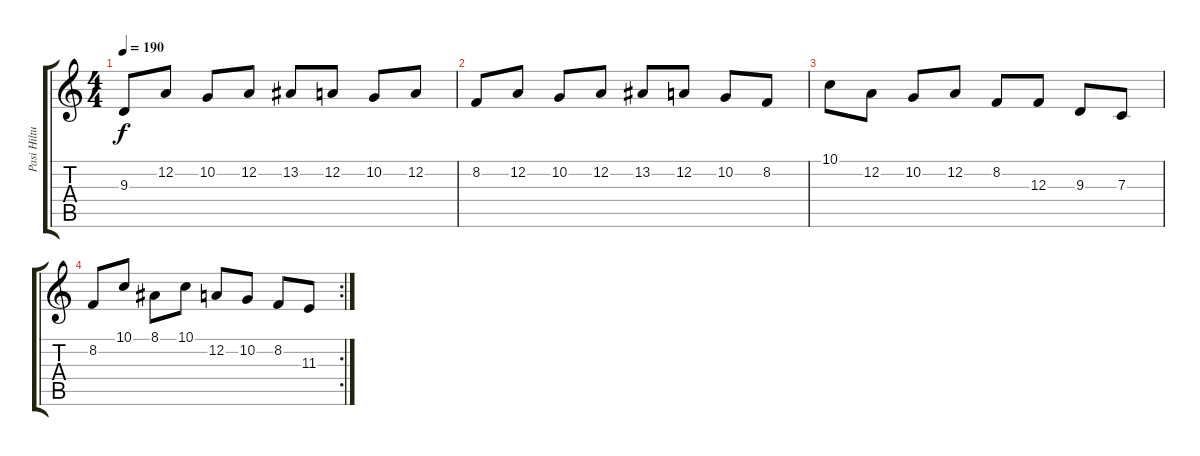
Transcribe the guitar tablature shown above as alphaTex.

\track ("Pasi Hiltula" "Pasi Hiltu") {instrument stringensemble1}
\staff {score tabs}
\tuning (D4 A3 F3 C3 G2 D2) {hide}
\ts (4 4)
\tempo 190
\clef g2
\ks c
9.3.8{dy f instrument musicbox} 12.2.8 10.2.8 12.2.8 13.2.8 12.2.8 10.2.8 12.2.8 |
8.2.8{instrument musicbox} 12.2.8 10.2.8 12.2.8 13.2.8 12.2.8 10.2.8 8.2.8 |
10.1.8{instrument musicbox} 12.2.8 10.2.8 12.2.8 8.2.8 12.3.8 9.3.8 7.3.8 |
\rc 2
8.2.8 10.1.8 8.1.8 10.1.8 12.2.8 10.2.8 8.2.8 11.3.8
